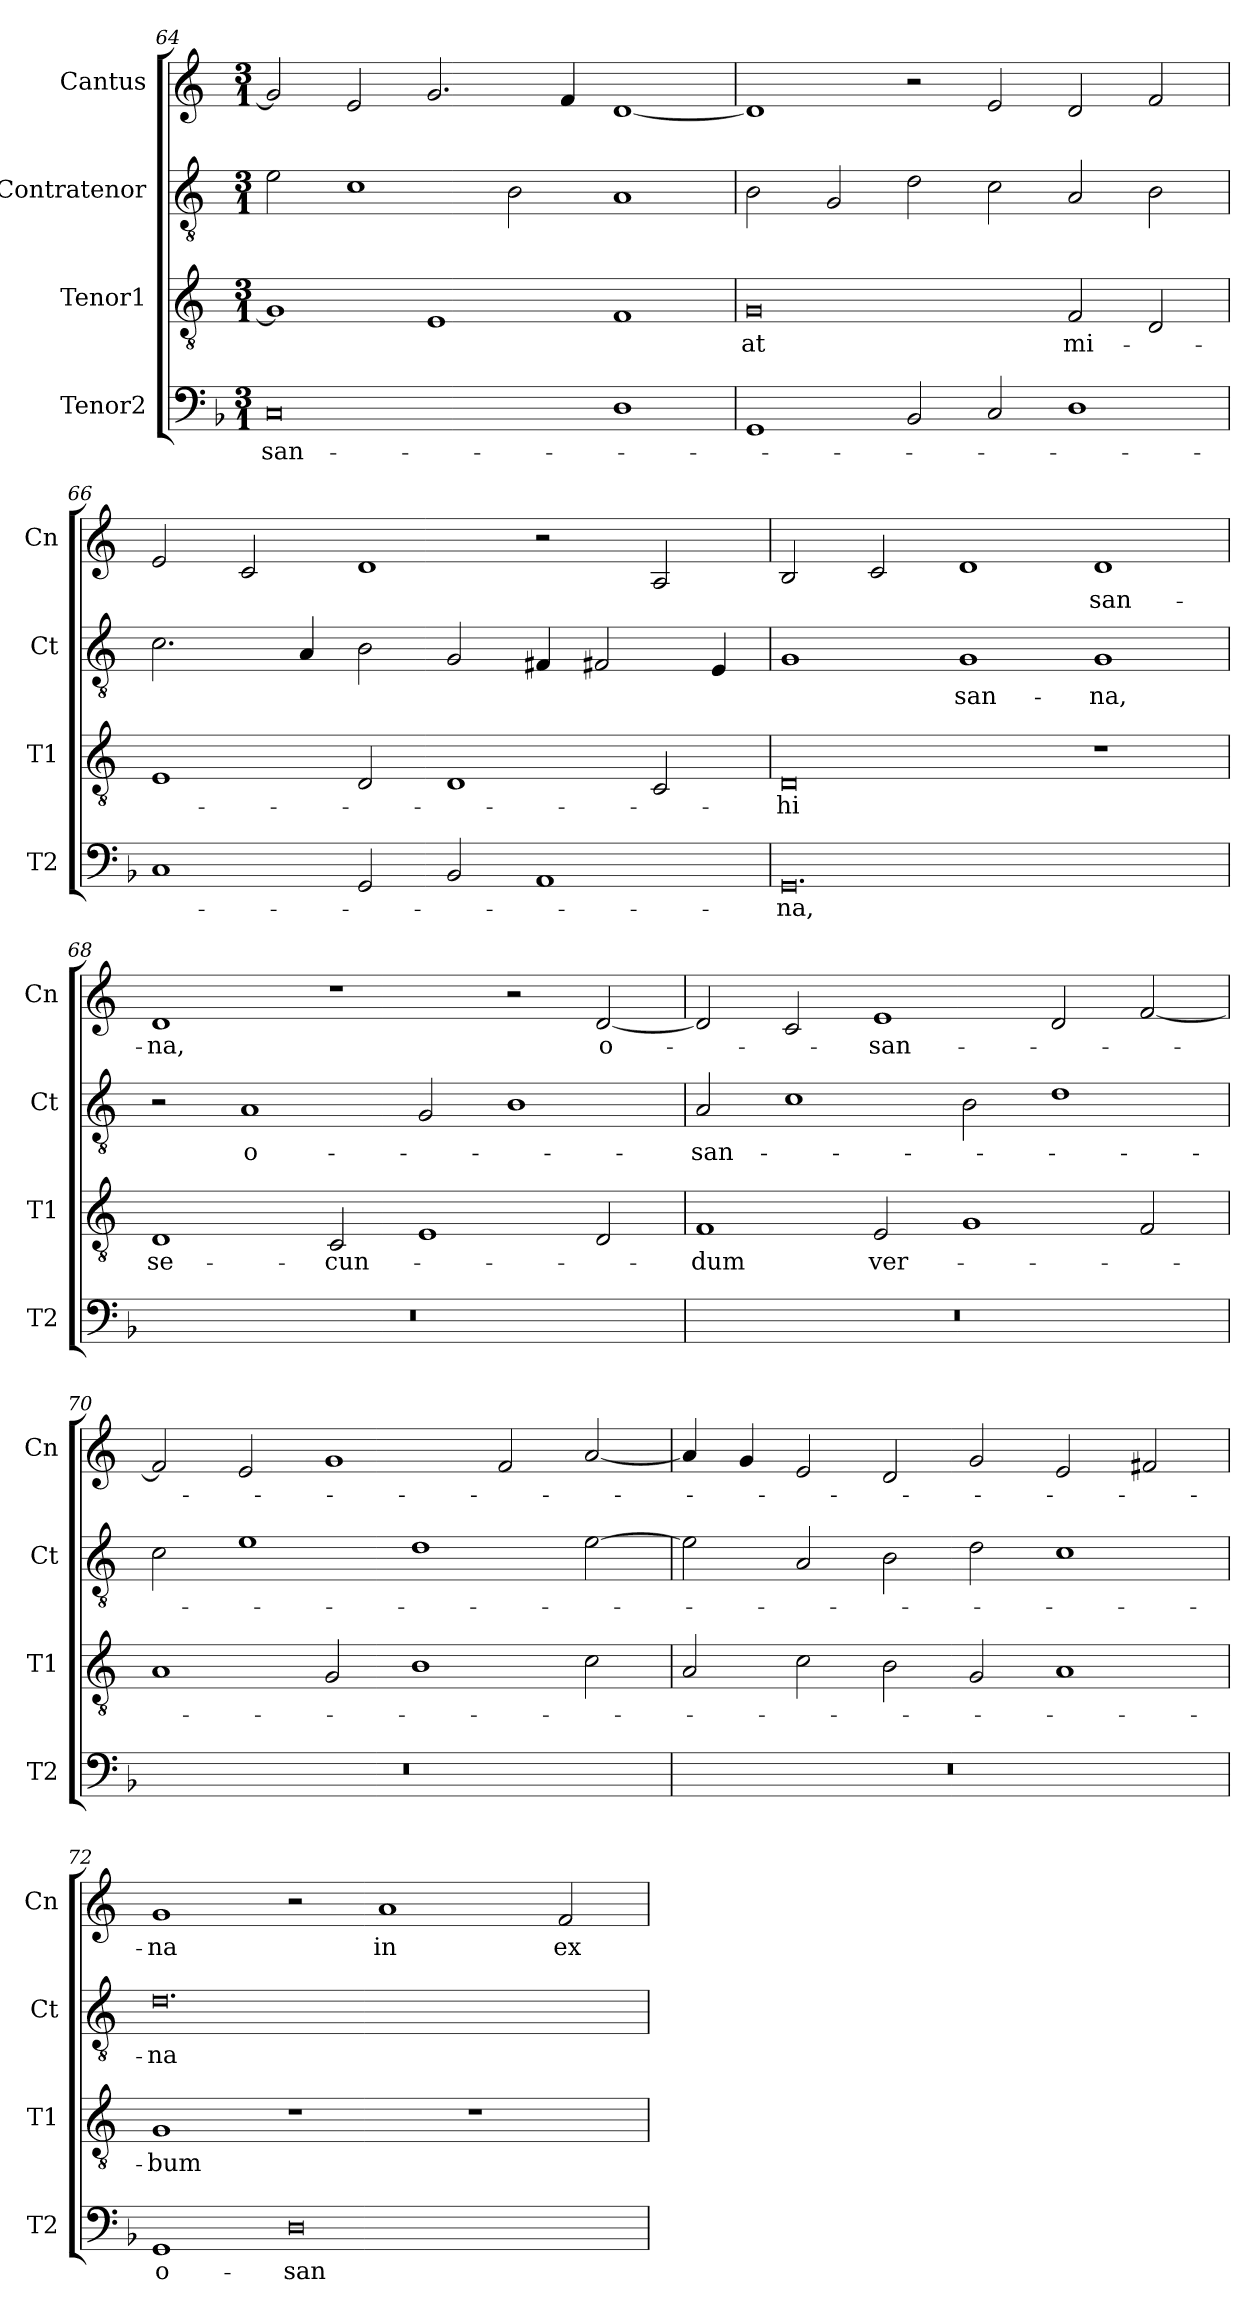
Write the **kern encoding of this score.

**kern	**text	**kern	**text	**kern	**text	**kern	**text
*part4	*part4	*part3	*part3	*part2	*part2	*part1	*part1
*staff4	*staff4	*staff3	*staff3	*staff2	*staff2	*staff1	*staff1
*I"Tenor2	*	*I"Tenor1	*	*I"Contratenor	*	*I"Cantus	*
*I'T2	*	*I'T1	*	*I'Ct	*	*I'Cn	*
*clefF4	*	*clefGv2	*	*clefGv2	*	*clefG2	*
*k[b-]	*	*k[]	*	*k[]	*	*k[]	*
*M3/1	*	*M3/1	*	*M3/1	*	*M3/1	*
=64	=64	=64	=64	=64	=64	=64	=64
0C	-san-	1G]	.	2e\	.	2g/]	.
.	.	.	.	1c	.	2e/	.
.	.	1E	.	.	.	2.g/	.
.	.	.	.	2B\	.	.	.
.	.	.	.	.	.	4f/	.
1D	.	1F	.	1A	.	[1d	.
=65	=65	=65	=65	=65	=65	=65	=65
1GG	.	0G	-at	2B\	.	1d]	.
.	.	.	.	2G/	.	.	.
2BB-/	.	.	.	2d\	.	2r	.
2C/	.	.	.	2c\	.	2e/	.
1D	.	2F/	mi-	2A/	.	2d/	.
.	.	2D/	.	2B\	.	2f/	.
=66	=66	=66	=66	=66	=66	=66	=66
1C	.	1E	.	2.c\	.	2e/	.
.	.	.	.	.	.	2c/	.
.	.	.	.	4A/	.	.	.
2GG/	.	2D/	.	2B\	.	1d	.
2BB-/	.	1D	.	2G/	.	.	.
1AA	.	.	.	4F#X/	.	2r	.
.	.	.	.	2F#X/	.	.	.
.	.	2C/	.	.	.	2A/	.
.	.	.	.	4E/	.	.	.
=67	=67	=67	=67	=67	=67	=67	=67
0.GG	-na,	0D	-hi	1G	.	2B/	.
.	.	.	.	.	.	2c/	.
.	.	.	.	1G	-san-	1d	.
.	.	1r	.	1G	-na,	1d	-san-
=68	=68	=68	=68	=68	=68	=68	=68
0.r	.	1D	se-	2r	.	1d	-na,
.	.	.	.	1A	o-	.	.
.	.	2C/	-cun-	.	.	1r	.
.	.	1E	.	2G/	.	.	.
.	.	.	.	1B	.	2r	.
.	.	2D/	.	.	.	[2d/	o-
=69	=69	=69	=69	=69	=69	=69	=69
0.r	.	1F	-dum	2A/	-san-	2d/]	.
.	.	.	.	1c	.	2c/	.
.	.	2E/	ver-	.	.	1e	-san-
.	.	1G	.	2B\	.	.	.
.	.	.	.	1d	.	2d/	.
.	.	2F/	.	.	.	[2f/	.
=70	=70	=70	=70	=70	=70	=70	=70
0.r	.	1A	.	2c\	.	2f/]	.
.	.	.	.	1e	.	2e/	.
.	.	2G/	.	.	.	1g	.
.	.	1B	.	1d	.	.	.
.	.	.	.	.	.	2f/	.
.	.	2c\	.	[2e\	.	[2a/	.
=71	=71	=71	=71	=71	=71	=71	=71
0.r	.	2A/	.	2e\]	.	4a/]	.
.	.	.	.	.	.	4g/	.
.	.	2c\	.	2A/	.	2e/	.
.	.	2B\	.	2B\	.	2d/	.
.	.	2G/	.	2d\	.	2g/	.
.	.	1A	.	1c	.	2e/	.
.	.	.	.	.	.	2f#X/	.
=72	=72	=72	=72	=72	=72	=72	=72
1GG	o-	1G	-bum	0.d	-na	1g	-na
0D	-san-	1r	.	.	.	2r	.
.	.	.	.	.	.	1a	in
.	.	1r	.	.	.	.	.
.	.	.	.	.	.	2f/	ex-
=	=	=	=	=	=	=	=
*-	*-	*-	*-	*-	*-	*-	*-
